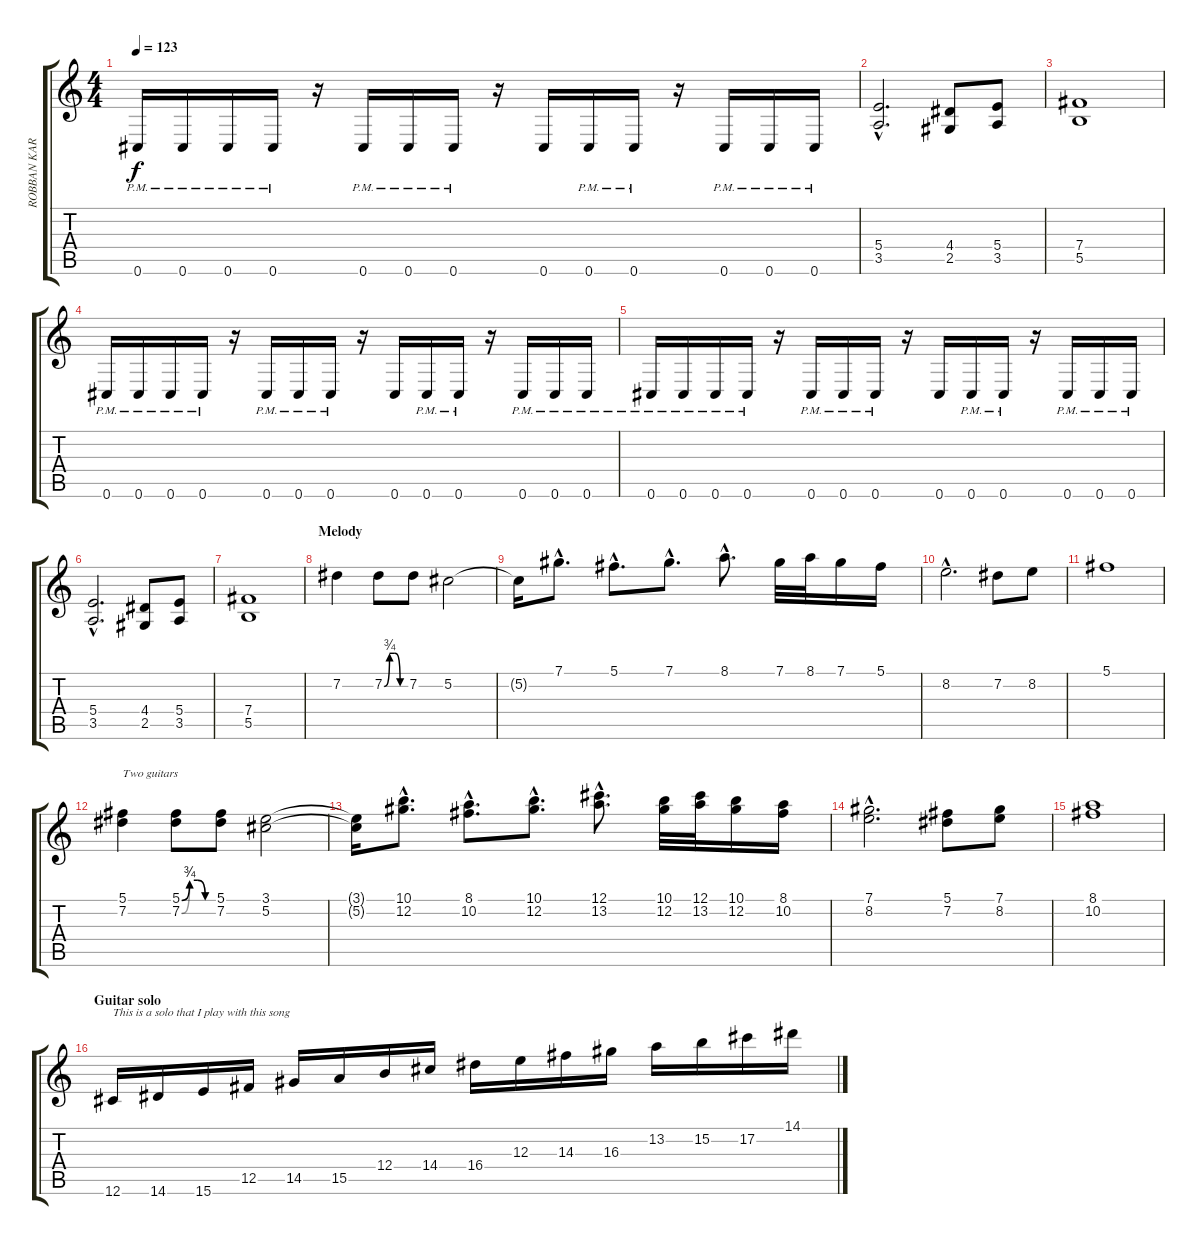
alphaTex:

\track ("ROBBAN KARLSSON " "ROBBAN KAR") {instrument distortionguitar}
\staff {score tabs}
\tuning (Db4 Ab3 E3 B2 Gb2 Db2) {hide}
\ts (4 4)
\tempo 123
\clef g2
\ks c
0.6{pm}.16{dy f} 0.6{pm}.16 0.6{pm}.16 0.6{pm}.16 r.16 0.6{pm}.16 0.6{pm}.16 0.6{pm}.16 r.16 0.6.16 0.6{pm}.16 0.6{pm}.16 r.16 0.6{pm}.16 0.6{pm}.16 0.6{pm}.16 |
(5.4{hac} 3.5{hac}).2{d} (4.4 2.5).8 (5.4 3.5).8 |
(7.4 5.5).1 |
0.6{pm}.16 0.6{pm}.16 0.6{pm}.16 0.6{pm}.16 r.16 0.6{pm}.16 0.6{pm}.16 0.6{pm}.16 r.16 0.6.16 0.6{pm}.16 0.6{pm}.16 r.16 0.6{pm}.16 0.6{pm}.16 0.6{pm}.16 |
0.6{pm}.16 0.6{pm}.16 0.6{pm}.16 0.6{pm}.16 r.16 0.6{pm}.16 0.6{pm}.16 0.6{pm}.16 r.16 0.6.16 0.6{pm}.16 0.6{pm}.16 r.16 0.6{pm}.16 0.6{pm}.16 0.6{pm}.16 |
(5.4{hac} 3.5{hac}).2{d} (4.4 2.5).8 (5.4 3.5).8 |
(7.4 5.5).1 |
\section ("" "Melody")
7.2.4{volume 16} 7.2{be (custom 0 0 15 3 30 3 45 0 60 0)}.8 7.2.8 5.2.2 |
5.2{t}.16 7.1{hac}.8{d} 5.1{hac}.8{d} 7.1{hac}.8{d} 8.1{hac}.8{d} 7.1.32 8.1.32 7.1.16 5.1.16 |
8.2{hac}.2{d} 7.2.8 8.2.8 |
5.1.1 |
(5.1 7.2).4{txt "Two guitars"} (5.1{be (custom 0 0 15 3 30 3 45 0 60 0)} 7.2{be (custom 0 0 15 3 30 3 45 0 60 0)}).8 (5.1 7.2).8 (3.1 5.2).2 |
(3.1{t} 5.2{t}).16 (10.1{hac} 12.2{hac}).8{d} (8.1{hac} 10.2{hac}).8{d} (10.1{hac} 12.2{hac}).8{d} (12.1{hac} 13.2{hac}).8{d} (10.1 12.2).32 (12.1 13.2).32 (10.1 12.2).16 (8.1 10.2).16 |
(7.1{hac} 8.2{hac}).2{d} (5.1 7.2).8 (7.1 8.2).8 |
(8.1 10.2).1 |
\section ("" "Guitar solo")
12.6.16{txt "This is a solo that I play with this song"} 14.6.16 15.6.16 12.5.16 14.5.16 15.5.16 12.4.16 14.4.16 16.4.16 12.3.16 14.3.16 16.3.16 13.2.16 15.2.16 17.2.16 14.1.16
